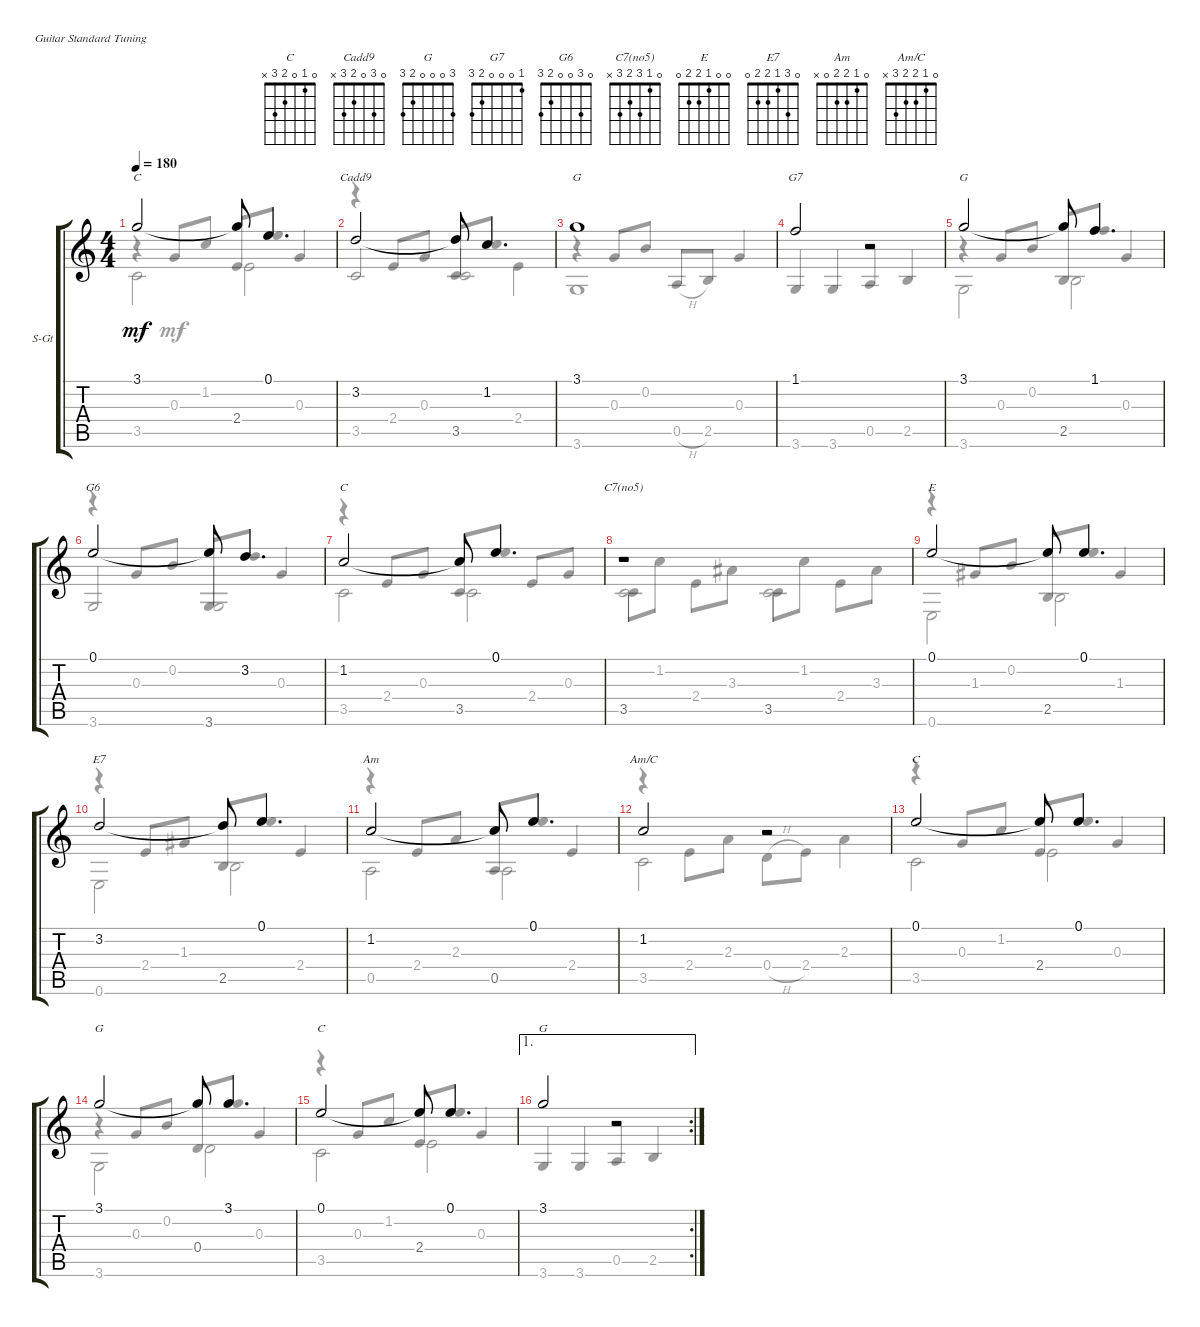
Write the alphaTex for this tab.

\defaultSystemsLayout 4
\bracketExtendMode groupsimilarinstruments
\firstSystemTrackNameOrientation horizontal
\otherSystemsTrackNameOrientation horizontal
\track ("Steel Guitar" "S-Gt") {instrument acousticguitarsteel}
\staff {score tabs}
\tuning (E4 B3 G3 D3 A2 E2)
\chord ("C" 0 1 0 2 3 x) {showfingering false}
\chord ("Cadd9" 0 3 0 2 3 x) {showfingering false}
\chord ("G" 3 0 0 0 2 3) {showfingering false}
\chord ("G7" 1 0 0 0 2 3) {showfingering false}
\chord ("G6" 0 3 0 0 2 3) {showfingering false}
\chord ("C7(no5)" 0 1 3 2 3 x) {showfingering false}
\chord ("E" 0 0 1 2 2 0) {showfingering false}
\chord ("E7" 0 3 1 2 2 0) {showfingering false}
\chord ("Am" 0 1 2 2 0 x) {showfingering false}
\chord ("Am/C" 0 1 2 2 3 x) {showfingering false}
\voice
\ts (4 4)
\tempo 180
\clef g2
\ks c
3.1.2{ch "C" lyrics (0 "") lyrics (1 "") lyrics (2 "") lyrics (3 "") lyrics (4 "") dy mf instrument acousticguitarsteel} 3.1{t}.8{lyrics (0 "") lyrics (1 "") lyrics (2 "") lyrics (3 "") lyrics (4 "")} 0.1.4{d lyrics (0 "") lyrics (1 "") lyrics (2 "") lyrics (3 "") lyrics (4 "")} |
3.2.2{ch "Cadd9" lyrics (0 "") lyrics (1 "") lyrics (2 "") lyrics (3 "") lyrics (4 "")} 3.2{t}.8{lyrics (0 "") lyrics (1 "") lyrics (2 "") lyrics (3 "") lyrics (4 "")} 1.2.4{d lyrics (0 "") lyrics (1 "") lyrics (2 "") lyrics (3 "") lyrics (4 "")} |
3.1.1{ch "G" lyrics (0 "") lyrics (1 "") lyrics (2 "") lyrics (3 "") lyrics (4 "")} |
1.1.2{ch "G7" lyrics (0 "") lyrics (1 "") lyrics (2 "") lyrics (3 "") lyrics (4 "")} r.2 |
3.1.2{ch "G" lyrics (0 "") lyrics (1 "") lyrics (2 "") lyrics (3 "") lyrics (4 "")} 3.1{t}.8{lyrics (0 "") lyrics (1 "") lyrics (2 "") lyrics (3 "") lyrics (4 "")} 1.1.4{d} |
0.1.2{ch "G6"} 0.1{t}.8 3.2.4{d} |
1.2.2{ch "C"} 1.2{t}.8 0.1.4{d} |
r.1{ch "C7(no5)"} |
0.1.2{ch "E"} 0.1{t}.8 0.1.4{d} |
3.2.2{ch "E7"} 3.2{t}.8 0.1.4{d} |
1.2.2{ch "Am"} 1.2{t}.8 0.1.4{d} |
1.2.2{ch "Am/C"} r.2 |
0.1.2{ch "C"} 0.1{t}.8 0.1.4{d} |
3.1.2{ch "G"} 3.1{t}.8 3.1.4{d} |
0.1.2{ch "C"} 0.1{t}.8 0.1.4{d} |
\ae 1
\rc 2
3.1.2{ch "G"} r.2
\voice
\clef g2
\ottava regular
\simile none
\ks c
r.4{dy mf beam invert} 0.3.8{beam invert} 1.2.8 2.4.8{beam invert} 0.1.8 0.3.4{beam invert} |
r.4 2.4.8{beam invert} 0.3.8 3.5.8{beam invert} 1.2.8 2.4.4 |
r.4 0.3.8{beam invert} 0.2.8 0.5{h}.8{beam invert} 2.5.8 0.3.4{beam invert} |
|
r.4 0.3.8{beam invert} 0.2.8 2.5.8{beam invert} 1.1.8 0.3.4{beam invert} |
r.4 0.3.8{beam invert} 0.2.8 3.6.8{beam invert} 3.2.8 0.3.4{beam invert} |
r.4 2.4.8{beam invert} 0.3.8 3.5.8{beam invert} 0.1.8 2.4.8{beam invert} 0.3.8 |
3.5.8 1.2.8 2.4.8 3.3.8 3.5.8 1.2.8 2.4.8 3.3.8 |
r.4 1.3.8{beam invert} 0.2.8 2.5.8{beam invert} 0.1.8 1.3.4{beam invert} |
r.4 2.4.8{beam invert} 1.3.8 2.5.8{beam invert} 0.1.8 2.4.4{beam invert} |
r.4 2.4.8{beam invert} 2.3.8 0.5.8{beam invert} 0.1.8 2.4.4{beam invert} |
r.4 2.4.8 2.3.8 0.4{h}.8 2.4.8 2.3.4 |
r.4 0.3.8{beam invert} 1.2.8 2.4.8{beam invert} 0.1.8 0.3.4{beam invert} |
r.4 0.3.8{beam invert} 0.2.8 0.4.8{beam invert} 3.1.8 0.3.4{beam invert} |
r.4 0.3.8{beam invert} 1.2.8 2.4.8{beam invert} 0.1.8 0.3.4{beam invert} |
\voice
\clef g2
\ottava regular
\simile none
\ks c
3.5.2{dy mf} 2.4.2 |
3.5.2{beam invert} 3.5.2{beam invert} |
3.6.1 |
3.6.4{beam invert} 3.6.4{beam invert} 0.5.4{beam invert} 2.5.4{beam invert} |
3.6.2 2.5.2 |
3.6.2{beam invert} 3.6.2{beam invert} |
3.5.2 3.5.2 |
3.5.2 3.5.2 |
0.6.2 2.5.2 |
0.6.2 2.5.2 |
0.5.2 0.5.2 |
3.5.2 r.2 |
3.5.2 2.4.2 |
3.6.2 0.4.2 |
3.5.2 2.4.2 |
3.6.4{beam invert} 3.6.4{beam invert} 0.5.4{beam invert} 2.5.4{beam invert}
